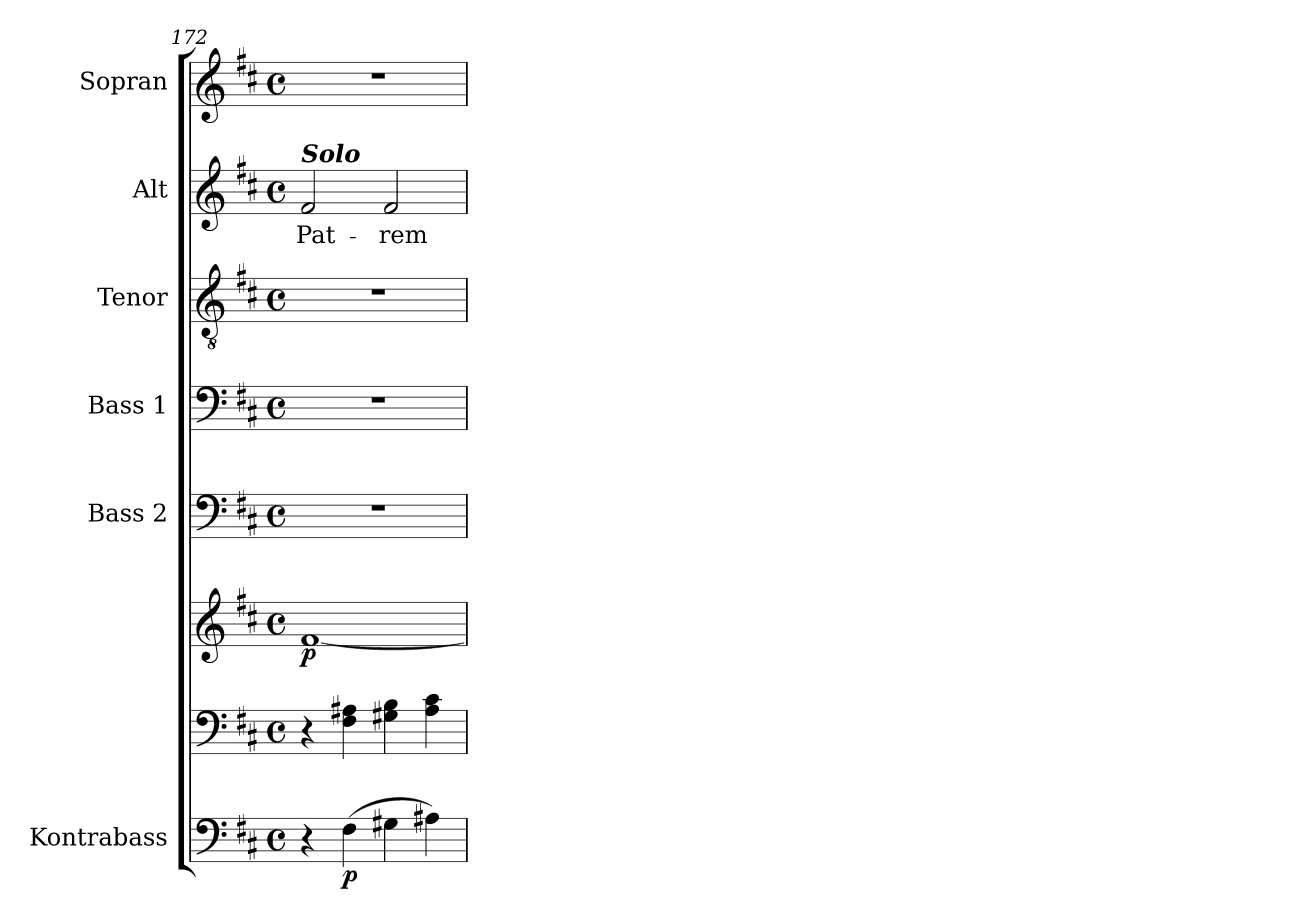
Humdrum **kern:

**kern	**dynam	**kern	**kern	**dynam	**kern	**kern	**kern	**kern	**text	**kern
*part7	*part7	*part6	*part6	*part6	*part5	*part4	*part3	*part2	*part2	*part1
*staff8	*staff8	*staff7	*staff6	*staff6/7	*staff5	*staff4	*staff3	*staff2	*staff2	*staff1
*I"Kontrabass	*	*	*	*	*I"Bass 2	*I"Bass 1	*I"Tenor	*I"Alt	*	*I"Sopran
*I'Kb.	*	*	*	*	*I'B. 2	*I'B. 1	*I'T.	*I'A.	*	*I'S.
*clefF4	*	*clefF4	*clefG2	*	*clefF4	*clefF4	*clefGv2	*clefG2	*	*clefG2
*ITrd7c12	*	*	*	*	*	*	*	*	*	*
*k[f#c#]	*	*k[f#c#]	*k[f#c#]	*	*k[f#c#]	*k[f#c#]	*k[f#c#]	*k[f#c#]	*	*k[f#c#]
*D:	*	*D:	*D:	*	*D:	*D:	*D:	*D:	*	*D:
*M4/4	*	*M4/4	*M4/4	*	*M4/4	*M4/4	*M4/4	*M4/4	*	*M4/4
*met(c)	*	*met(c)	*met(c)	*	*met(c)	*met(c)	*met(c)	*met(c)	*	*met(c)
=172	=172	=172	=172	=172	=172	=172	=172	=172	=172	=172
!	!	!	!	!	!	!	!	!LO:TX:a:Bi:t=Solo	!	!
!	!	!	!	!LO:DY:b	!	!	!	!	!LO:LY:b	!
4r	.	4r	[1f#	p	1r	1r	1r	2f#/	Pat-	1r
!	!LO:DY:b	!	!	!	!	!	!	!	!	!
(>4FF#\	p	4F#\ 4A#X\	.	.	.	.	.	.	.	.
!	!	!	!	!	!	!	!	!	!LO:LY:b	!
4GG#X\	.	4G#X\ 4B\	.	.	.	.	.	2f#/	-rem	.
4AA#X\)	.	4A#\ 4c#\	.	.	.	.	.	.	.	.
=	=	=	=	=	=	=	=	=	=	=
*-	*-	*-	*-	*-	*-	*-	*-	*-	*-	*-
